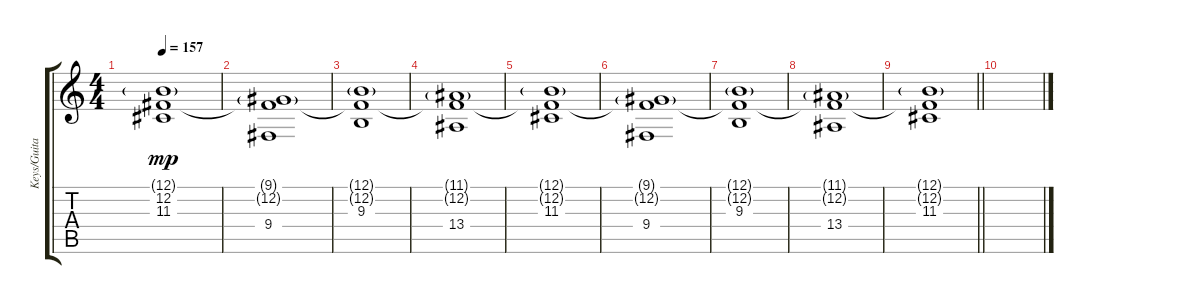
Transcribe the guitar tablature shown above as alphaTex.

\track ("Keys/Guitar" "Keys/Guita") {instrument choiraahs}
\staff {score tabs}
\tuning (B3 Gb3 D3 A2 E2 B1) {hide}
\ts (4 4)
\tempo 157
\clef g2
\ks c
(12.1{g} 12.2{t} 11.3).1{dy mp} |
(9.1{g} 12.2{t} 9.4).1 |
(12.1{g} 12.2{t} 9.3).1 |
(11.1{g} 12.2{t} 13.4).1 |
(12.1{g} 12.2{t} 11.3).1 |
(9.1{g} 12.2{t} 9.4).1 |
(12.1{g} 12.2{t} 9.3).1 |
(11.1{g} 12.2{t} 13.4).1 |
\barLineRight lightlight
(12.1{g} 12.2{t} 11.3).1 |
\section ("" "")
